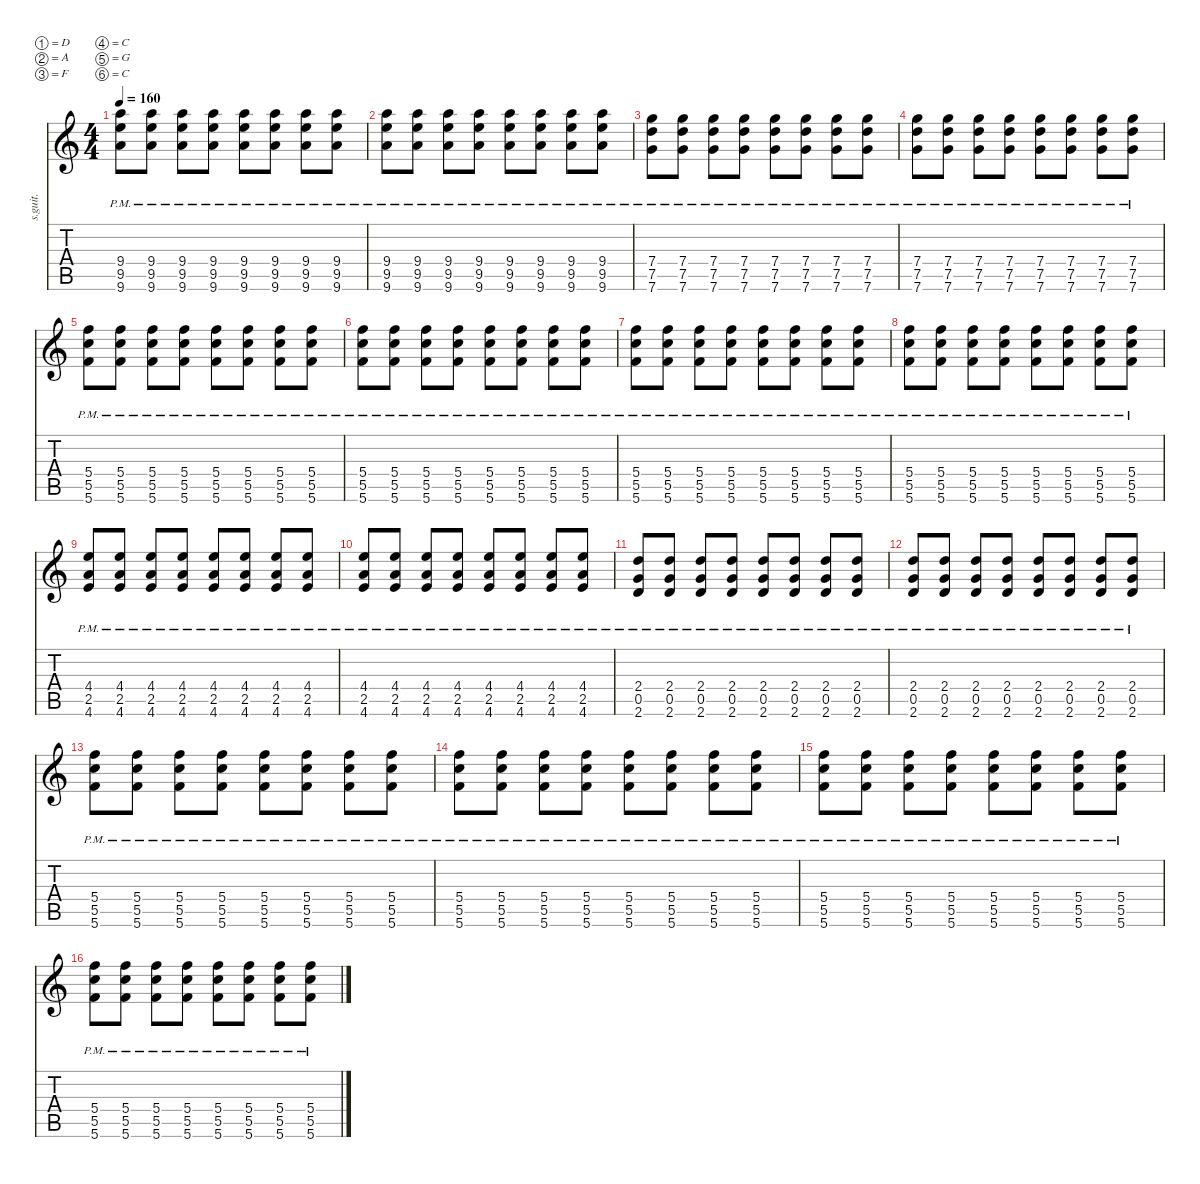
\defaultSystemsLayout 4
\hideDynamics
\bracketExtendMode nobrackets
\track ("Octaver effect gt2" "s.guit.") {instrument distortionguitar}
\staff {score tabs}
\tuning (D5 A4 F4 C4 G3 C3)
\ts (4 4)
\tempo 160
\clef g2
\ks c
(9.4{pm} 9.5{pm} 9.6{pm}).8{lyrics (0 "") lyrics (1 "") lyrics (2 "") lyrics (3 "") lyrics (4 "") dy mf} (9.4{pm} 9.5{pm} 9.6{pm}).8{lyrics (0 "") lyrics (1 "") lyrics (2 "") lyrics (3 "") lyrics (4 "")} (9.4{pm} 9.5{pm} 9.6{pm}).8{lyrics (0 "") lyrics (1 "") lyrics (2 "") lyrics (3 "") lyrics (4 "")} (9.4{pm} 9.5{pm} 9.6{pm}).8{lyrics (0 "") lyrics (1 "") lyrics (2 "") lyrics (3 "") lyrics (4 "")} (9.4{pm} 9.5{pm} 9.6{pm}).8{lyrics (0 "") lyrics (1 "") lyrics (2 "") lyrics (3 "") lyrics (4 "")} (9.4{pm} 9.5{pm} 9.6{pm}).8{lyrics (0 "") lyrics (1 "") lyrics (2 "") lyrics (3 "") lyrics (4 "")} (9.4{pm} 9.5{pm} 9.6{pm}).8{lyrics (0 "") lyrics (1 "") lyrics (2 "") lyrics (3 "") lyrics (4 "")} (9.4{pm} 9.5{pm} 9.6{pm}).8{lyrics (0 "") lyrics (1 "") lyrics (2 "") lyrics (3 "") lyrics (4 "")} |
(9.4{pm} 9.5{pm} 9.6{pm}).8{lyrics (0 "") lyrics (1 "") lyrics (2 "") lyrics (3 "") lyrics (4 "")} (9.4{pm} 9.5{pm} 9.6{pm}).8{lyrics (0 "") lyrics (1 "") lyrics (2 "") lyrics (3 "") lyrics (4 "")} (9.4{pm} 9.5{pm} 9.6{pm}).8{lyrics (0 "") lyrics (1 "") lyrics (2 "") lyrics (3 "") lyrics (4 "")} (9.4{pm} 9.5{pm} 9.6{pm}).8{lyrics (0 "") lyrics (1 "") lyrics (2 "") lyrics (3 "") lyrics (4 "")} (9.4{pm} 9.5{pm} 9.6{pm}).8{lyrics (0 "") lyrics (1 "") lyrics (2 "") lyrics (3 "") lyrics (4 "")} (9.4{pm} 9.5{pm} 9.6{pm}).8{lyrics (0 "") lyrics (1 "") lyrics (2 "") lyrics (3 "") lyrics (4 "")} (9.4{pm} 9.5{pm} 9.6{pm}).8{lyrics (0 "") lyrics (1 "") lyrics (2 "") lyrics (3 "") lyrics (4 "")} (9.4{pm} 9.5{pm} 9.6{pm}).8{lyrics (0 "") lyrics (1 "") lyrics (2 "") lyrics (3 "") lyrics (4 "")} |
(7.4{pm} 7.5{pm} 7.6{pm}).8{lyrics (0 "") lyrics (1 "") lyrics (2 "") lyrics (3 "") lyrics (4 "")} (7.4{pm} 7.5{pm} 7.6{pm}).8{lyrics (0 "") lyrics (1 "") lyrics (2 "") lyrics (3 "") lyrics (4 "")} (7.4{pm} 7.5{pm} 7.6{pm}).8{lyrics (0 "") lyrics (1 "") lyrics (2 "") lyrics (3 "") lyrics (4 "")} (7.4{pm} 7.5{pm} 7.6{pm}).8{lyrics (0 "") lyrics (1 "") lyrics (2 "") lyrics (3 "") lyrics (4 "")} (7.4{pm} 7.5{pm} 7.6{pm}).8{lyrics (0 "") lyrics (1 "") lyrics (2 "") lyrics (3 "") lyrics (4 "")} (7.4{pm} 7.5{pm} 7.6{pm}).8{lyrics (0 "") lyrics (1 "") lyrics (2 "") lyrics (3 "") lyrics (4 "")} (7.4{pm} 7.5{pm} 7.6{pm}).8{lyrics (0 "") lyrics (1 "") lyrics (2 "") lyrics (3 "") lyrics (4 "")} (7.4{pm} 7.5{pm} 7.6{pm}).8{lyrics (0 "") lyrics (1 "") lyrics (2 "") lyrics (3 "") lyrics (4 "")} |
(7.4{pm} 7.5{pm} 7.6{pm}).8{lyrics (0 "") lyrics (1 "") lyrics (2 "") lyrics (3 "") lyrics (4 "")} (7.4{pm} 7.5{pm} 7.6{pm}).8{lyrics (0 "") lyrics (1 "") lyrics (2 "") lyrics (3 "") lyrics (4 "")} (7.4{pm} 7.5{pm} 7.6{pm}).8{lyrics (0 "") lyrics (1 "") lyrics (2 "") lyrics (3 "") lyrics (4 "")} (7.4{pm} 7.5{pm} 7.6{pm}).8{lyrics (0 "") lyrics (1 "") lyrics (2 "") lyrics (3 "") lyrics (4 "")} (7.4{pm} 7.5{pm} 7.6{pm}).8{lyrics (0 "") lyrics (1 "") lyrics (2 "") lyrics (3 "") lyrics (4 "")} (7.4{pm} 7.5{pm} 7.6{pm}).8{lyrics (0 "") lyrics (1 "") lyrics (2 "") lyrics (3 "") lyrics (4 "")} (7.4{pm} 7.5{pm} 7.6{pm}).8{lyrics (0 "") lyrics (1 "") lyrics (2 "") lyrics (3 "") lyrics (4 "")} (7.4{pm} 7.5{pm} 7.6{pm}).8{lyrics (0 "") lyrics (1 "") lyrics (2 "") lyrics (3 "") lyrics (4 "")} |
(5.4{pm} 5.5{pm} 5.6{pm}).8{lyrics (0 "") lyrics (1 "") lyrics (2 "") lyrics (3 "") lyrics (4 "")} (5.4{pm} 5.5{pm} 5.6{pm}).8{lyrics (0 "") lyrics (1 "") lyrics (2 "") lyrics (3 "") lyrics (4 "")} (5.4{pm} 5.5{pm} 5.6{pm}).8{lyrics (0 "") lyrics (1 "") lyrics (2 "") lyrics (3 "") lyrics (4 "")} (5.4{pm} 5.5{pm} 5.6{pm}).8{lyrics (0 "") lyrics (1 "") lyrics (2 "") lyrics (3 "") lyrics (4 "")} (5.4{pm} 5.5{pm} 5.6{pm}).8{lyrics (0 "") lyrics (1 "") lyrics (2 "") lyrics (3 "") lyrics (4 "")} (5.4{pm} 5.5{pm} 5.6{pm}).8{lyrics (0 "") lyrics (1 "") lyrics (2 "") lyrics (3 "") lyrics (4 "")} (5.4{pm} 5.5{pm} 5.6{pm}).8{lyrics (0 "") lyrics (1 "") lyrics (2 "") lyrics (3 "") lyrics (4 "")} (5.4{pm} 5.5{pm} 5.6{pm}).8{lyrics (0 "") lyrics (1 "") lyrics (2 "") lyrics (3 "") lyrics (4 "")} |
(5.4{pm} 5.5{pm} 5.6{pm}).8{lyrics (0 "") lyrics (1 "") lyrics (2 "") lyrics (3 "") lyrics (4 "")} (5.4{pm} 5.5{pm} 5.6{pm}).8{lyrics (0 "") lyrics (1 "") lyrics (2 "") lyrics (3 "") lyrics (4 "")} (5.4{pm} 5.5{pm} 5.6{pm}).8{lyrics (0 "") lyrics (1 "") lyrics (2 "") lyrics (3 "") lyrics (4 "")} (5.4{pm} 5.5{pm} 5.6{pm}).8{lyrics (0 "") lyrics (1 "") lyrics (2 "") lyrics (3 "") lyrics (4 "")} (5.4{pm} 5.5{pm} 5.6{pm}).8{lyrics (0 "") lyrics (1 "") lyrics (2 "") lyrics (3 "") lyrics (4 "")} (5.4{pm} 5.5{pm} 5.6{pm}).8{lyrics (0 "") lyrics (1 "") lyrics (2 "") lyrics (3 "") lyrics (4 "")} (5.4{pm} 5.5{pm} 5.6{pm}).8{lyrics (0 "") lyrics (1 "") lyrics (2 "") lyrics (3 "") lyrics (4 "")} (5.4{pm} 5.5{pm} 5.6{pm}).8{lyrics (0 "") lyrics (1 "") lyrics (2 "") lyrics (3 "") lyrics (4 "")} |
(5.4{pm} 5.5{pm} 5.6{pm}).8{lyrics (0 "") lyrics (1 "") lyrics (2 "") lyrics (3 "") lyrics (4 "")} (5.4{pm} 5.5{pm} 5.6{pm}).8{lyrics (0 "") lyrics (1 "") lyrics (2 "") lyrics (3 "") lyrics (4 "")} (5.4{pm} 5.5{pm} 5.6{pm}).8{lyrics (0 "") lyrics (1 "") lyrics (2 "") lyrics (3 "") lyrics (4 "")} (5.4{pm} 5.5{pm} 5.6{pm}).8{lyrics (0 "") lyrics (1 "") lyrics (2 "") lyrics (3 "") lyrics (4 "")} (5.4{pm} 5.5{pm} 5.6{pm}).8{lyrics (0 "") lyrics (1 "") lyrics (2 "") lyrics (3 "") lyrics (4 "")} (5.4{pm} 5.5{pm} 5.6{pm}).8{lyrics (0 "") lyrics (1 "") lyrics (2 "") lyrics (3 "") lyrics (4 "")} (5.4{pm} 5.5{pm} 5.6{pm}).8{lyrics (0 "") lyrics (1 "") lyrics (2 "") lyrics (3 "") lyrics (4 "")} (5.4{pm} 5.5{pm} 5.6{pm}).8{lyrics (0 "") lyrics (1 "") lyrics (2 "") lyrics (3 "") lyrics (4 "")} |
(5.4{pm} 5.5{pm} 5.6{pm}).8{lyrics (0 "") lyrics (1 "") lyrics (2 "") lyrics (3 "") lyrics (4 "")} (5.4{pm} 5.5{pm} 5.6{pm}).8{lyrics (0 "") lyrics (1 "") lyrics (2 "") lyrics (3 "") lyrics (4 "")} (5.4{pm} 5.5{pm} 5.6{pm}).8{lyrics (0 "") lyrics (1 "") lyrics (2 "") lyrics (3 "") lyrics (4 "")} (5.4{pm} 5.5{pm} 5.6{pm}).8{lyrics (0 "") lyrics (1 "") lyrics (2 "") lyrics (3 "") lyrics (4 "")} (5.4{pm} 5.5{pm} 5.6{pm}).8{lyrics (0 "") lyrics (1 "") lyrics (2 "") lyrics (3 "") lyrics (4 "")} (5.4{pm} 5.5{pm} 5.6{pm}).8{lyrics (0 "") lyrics (1 "") lyrics (2 "") lyrics (3 "") lyrics (4 "")} (5.4{pm} 5.5{pm} 5.6{pm}).8{lyrics (0 "") lyrics (1 "") lyrics (2 "") lyrics (3 "") lyrics (4 "")} (5.4{pm} 5.5{pm} 5.6{pm}).8{lyrics (0 "") lyrics (1 "") lyrics (2 "") lyrics (3 "") lyrics (4 "")} |
(4.4{pm} 2.5{pm} 4.6{pm}).8{lyrics (0 "") lyrics (1 "") lyrics (2 "") lyrics (3 "") lyrics (4 "")} (4.4{pm} 2.5{pm} 4.6{pm}).8{lyrics (0 "") lyrics (1 "") lyrics (2 "") lyrics (3 "") lyrics (4 "")} (4.4{pm} 2.5{pm} 4.6{pm}).8{lyrics (0 "") lyrics (1 "") lyrics (2 "") lyrics (3 "") lyrics (4 "")} (4.4{pm} 2.5{pm} 4.6{pm}).8{lyrics (0 "") lyrics (1 "") lyrics (2 "") lyrics (3 "") lyrics (4 "")} (4.4{pm} 2.5{pm} 4.6{pm}).8{lyrics (0 "") lyrics (1 "") lyrics (2 "") lyrics (3 "") lyrics (4 "")} (4.4{pm} 2.5{pm} 4.6{pm}).8{lyrics (0 "") lyrics (1 "") lyrics (2 "") lyrics (3 "") lyrics (4 "")} (4.4{pm} 2.5{pm} 4.6{pm}).8{lyrics (0 "") lyrics (1 "") lyrics (2 "") lyrics (3 "") lyrics (4 "")} (4.4{pm} 2.5{pm} 4.6{pm}).8{lyrics (0 "") lyrics (1 "") lyrics (2 "") lyrics (3 "") lyrics (4 "")} |
(4.4{pm} 2.5{pm} 4.6{pm}).8{lyrics (0 "") lyrics (1 "") lyrics (2 "") lyrics (3 "") lyrics (4 "")} (4.4{pm} 2.5{pm} 4.6{pm}).8{lyrics (0 "") lyrics (1 "") lyrics (2 "") lyrics (3 "") lyrics (4 "")} (4.4{pm} 2.5{pm} 4.6{pm}).8{lyrics (0 "") lyrics (1 "") lyrics (2 "") lyrics (3 "") lyrics (4 "")} (4.4{pm} 2.5{pm} 4.6{pm}).8{lyrics (0 "") lyrics (1 "") lyrics (2 "") lyrics (3 "") lyrics (4 "")} (4.4{pm} 2.5{pm} 4.6{pm}).8{lyrics (0 "") lyrics (1 "") lyrics (2 "") lyrics (3 "") lyrics (4 "")} (4.4{pm} 2.5{pm} 4.6{pm}).8{lyrics (0 "") lyrics (1 "") lyrics (2 "") lyrics (3 "") lyrics (4 "")} (4.4{pm} 2.5{pm} 4.6{pm}).8{lyrics (0 "") lyrics (1 "") lyrics (2 "") lyrics (3 "") lyrics (4 "")} (4.4{pm} 2.5{pm} 4.6{pm}).8{lyrics (0 "") lyrics (1 "") lyrics (2 "") lyrics (3 "") lyrics (4 "")} |
(2.4{pm} 0.5{pm} 2.6{pm}).8{lyrics (0 "") lyrics (1 "") lyrics (2 "") lyrics (3 "") lyrics (4 "")} (2.4{pm} 0.5{pm} 2.6{pm}).8{lyrics (0 "") lyrics (1 "") lyrics (2 "") lyrics (3 "") lyrics (4 "")} (2.4{pm} 0.5{pm} 2.6{pm}).8{lyrics (0 "") lyrics (1 "") lyrics (2 "") lyrics (3 "") lyrics (4 "")} (2.4{pm} 0.5{pm} 2.6{pm}).8{lyrics (0 "") lyrics (1 "") lyrics (2 "") lyrics (3 "") lyrics (4 "")} (2.4{pm} 0.5{pm} 2.6{pm}).8{lyrics (0 "") lyrics (1 "") lyrics (2 "") lyrics (3 "") lyrics (4 "")} (2.4{pm} 0.5{pm} 2.6{pm}).8{lyrics (0 "") lyrics (1 "") lyrics (2 "") lyrics (3 "") lyrics (4 "")} (2.4{pm} 0.5{pm} 2.6{pm}).8{lyrics (0 "") lyrics (1 "") lyrics (2 "") lyrics (3 "") lyrics (4 "")} (2.4{pm} 0.5{pm} 2.6{pm}).8{lyrics (0 "") lyrics (1 "") lyrics (2 "") lyrics (3 "") lyrics (4 "")} |
(2.4{pm} 0.5{pm} 2.6{pm}).8{lyrics (0 "") lyrics (1 "") lyrics (2 "") lyrics (3 "") lyrics (4 "")} (2.4{pm} 0.5{pm} 2.6{pm}).8{lyrics (0 "") lyrics (1 "") lyrics (2 "") lyrics (3 "") lyrics (4 "")} (2.4{pm} 0.5{pm} 2.6{pm}).8{lyrics (0 "") lyrics (1 "") lyrics (2 "") lyrics (3 "") lyrics (4 "")} (2.4{pm} 0.5{pm} 2.6{pm}).8{lyrics (0 "") lyrics (1 "") lyrics (2 "") lyrics (3 "") lyrics (4 "")} (2.4{pm} 0.5{pm} 2.6{pm}).8{lyrics (0 "") lyrics (1 "") lyrics (2 "") lyrics (3 "") lyrics (4 "")} (2.4{pm} 0.5{pm} 2.6{pm}).8{lyrics (0 "") lyrics (1 "") lyrics (2 "") lyrics (3 "") lyrics (4 "")} (2.4{pm} 0.5{pm} 2.6{pm}).8{lyrics (0 "") lyrics (1 "") lyrics (2 "") lyrics (3 "") lyrics (4 "")} (2.4{pm} 0.5{pm} 2.6{pm}).8{lyrics (0 "") lyrics (1 "") lyrics (2 "") lyrics (3 "") lyrics (4 "")} |
(5.4{pm} 5.5{pm} 5.6{pm}).8{lyrics (0 "") lyrics (1 "") lyrics (2 "") lyrics (3 "") lyrics (4 "")} (5.4{pm} 5.5{pm} 5.6{pm}).8{lyrics (0 "") lyrics (1 "") lyrics (2 "") lyrics (3 "") lyrics (4 "")} (5.4{pm} 5.5{pm} 5.6{pm}).8{lyrics (0 "") lyrics (1 "") lyrics (2 "") lyrics (3 "") lyrics (4 "")} (5.4{pm} 5.5{pm} 5.6{pm}).8{lyrics (0 "") lyrics (1 "") lyrics (2 "") lyrics (3 "") lyrics (4 "")} (5.4{pm} 5.5{pm} 5.6{pm}).8{lyrics (0 "") lyrics (1 "") lyrics (2 "") lyrics (3 "") lyrics (4 "")} (5.4{pm} 5.5{pm} 5.6{pm}).8{lyrics (0 "") lyrics (1 "") lyrics (2 "") lyrics (3 "") lyrics (4 "")} (5.4{pm} 5.5{pm} 5.6{pm}).8{lyrics (0 "") lyrics (1 "") lyrics (2 "") lyrics (3 "") lyrics (4 "")} (5.4{pm} 5.5{pm} 5.6{pm}).8{lyrics (0 "") lyrics (1 "") lyrics (2 "") lyrics (3 "") lyrics (4 "")} |
(5.4{pm} 5.5{pm} 5.6{pm}).8{lyrics (0 "") lyrics (1 "") lyrics (2 "") lyrics (3 "") lyrics (4 "")} (5.4{pm} 5.5{pm} 5.6{pm}).8{lyrics (0 "") lyrics (1 "") lyrics (2 "") lyrics (3 "") lyrics (4 "")} (5.4{pm} 5.5{pm} 5.6{pm}).8{lyrics (0 "") lyrics (1 "") lyrics (2 "") lyrics (3 "") lyrics (4 "")} (5.4{pm} 5.5{pm} 5.6{pm}).8{lyrics (0 "") lyrics (1 "") lyrics (2 "") lyrics (3 "") lyrics (4 "")} (5.4{pm} 5.5{pm} 5.6{pm}).8{lyrics (0 "") lyrics (1 "") lyrics (2 "") lyrics (3 "") lyrics (4 "")} (5.4{pm} 5.5{pm} 5.6{pm}).8{lyrics (0 "") lyrics (1 "") lyrics (2 "") lyrics (3 "") lyrics (4 "")} (5.4{pm} 5.5{pm} 5.6{pm}).8{lyrics (0 "") lyrics (1 "") lyrics (2 "") lyrics (3 "") lyrics (4 "")} (5.4{pm} 5.5{pm} 5.6{pm}).8{lyrics (0 "") lyrics (1 "") lyrics (2 "") lyrics (3 "") lyrics (4 "")} |
(5.4{pm} 5.5{pm} 5.6{pm}).8{lyrics (0 "") lyrics (1 "") lyrics (2 "") lyrics (3 "") lyrics (4 "")} (5.4{pm} 5.5{pm} 5.6{pm}).8{lyrics (0 "") lyrics (1 "") lyrics (2 "") lyrics (3 "") lyrics (4 "")} (5.4{pm} 5.5{pm} 5.6{pm}).8{lyrics (0 "") lyrics (1 "") lyrics (2 "") lyrics (3 "") lyrics (4 "")} (5.4{pm} 5.5{pm} 5.6{pm}).8{lyrics (0 "") lyrics (1 "") lyrics (2 "") lyrics (3 "") lyrics (4 "")} (5.4{pm} 5.5{pm} 5.6{pm}).8{lyrics (0 "") lyrics (1 "") lyrics (2 "") lyrics (3 "") lyrics (4 "")} (5.4{pm} 5.5{pm} 5.6{pm}).8{lyrics (0 "") lyrics (1 "") lyrics (2 "") lyrics (3 "") lyrics (4 "")} (5.4{pm} 5.5{pm} 5.6{pm}).8{lyrics (0 "") lyrics (1 "") lyrics (2 "") lyrics (3 "") lyrics (4 "")} (5.4{pm} 5.5{pm} 5.6{pm}).8{lyrics (0 "") lyrics (1 "") lyrics (2 "") lyrics (3 "") lyrics (4 "")} |
(5.4{pm} 5.5{pm} 5.6{pm}).8{lyrics (0 "") lyrics (1 "") lyrics (2 "") lyrics (3 "") lyrics (4 "")} (5.4{pm} 5.5{pm} 5.6{pm}).8{lyrics (0 "") lyrics (1 "") lyrics (2 "") lyrics (3 "") lyrics (4 "")} (5.4{pm} 5.5{pm} 5.6{pm}).8{lyrics (0 "") lyrics (1 "") lyrics (2 "") lyrics (3 "") lyrics (4 "")} (5.4{pm} 5.5{pm} 5.6{pm}).8{lyrics (0 "") lyrics (1 "") lyrics (2 "") lyrics (3 "") lyrics (4 "")} (5.4{pm} 5.5{pm} 5.6{pm}).8{lyrics (0 "") lyrics (1 "") lyrics (2 "") lyrics (3 "") lyrics (4 "")} (5.4{pm} 5.5{pm} 5.6{pm}).8{lyrics (0 "") lyrics (1 "") lyrics (2 "") lyrics (3 "") lyrics (4 "")} (5.4{pm} 5.5{pm} 5.6{pm}).8{lyrics (0 "") lyrics (1 "") lyrics (2 "") lyrics (3 "") lyrics (4 "")} (5.4{pm} 5.5{pm} 5.6{pm}).8{lyrics (0 "") lyrics (1 "") lyrics (2 "") lyrics (3 "") lyrics (4 "")}
